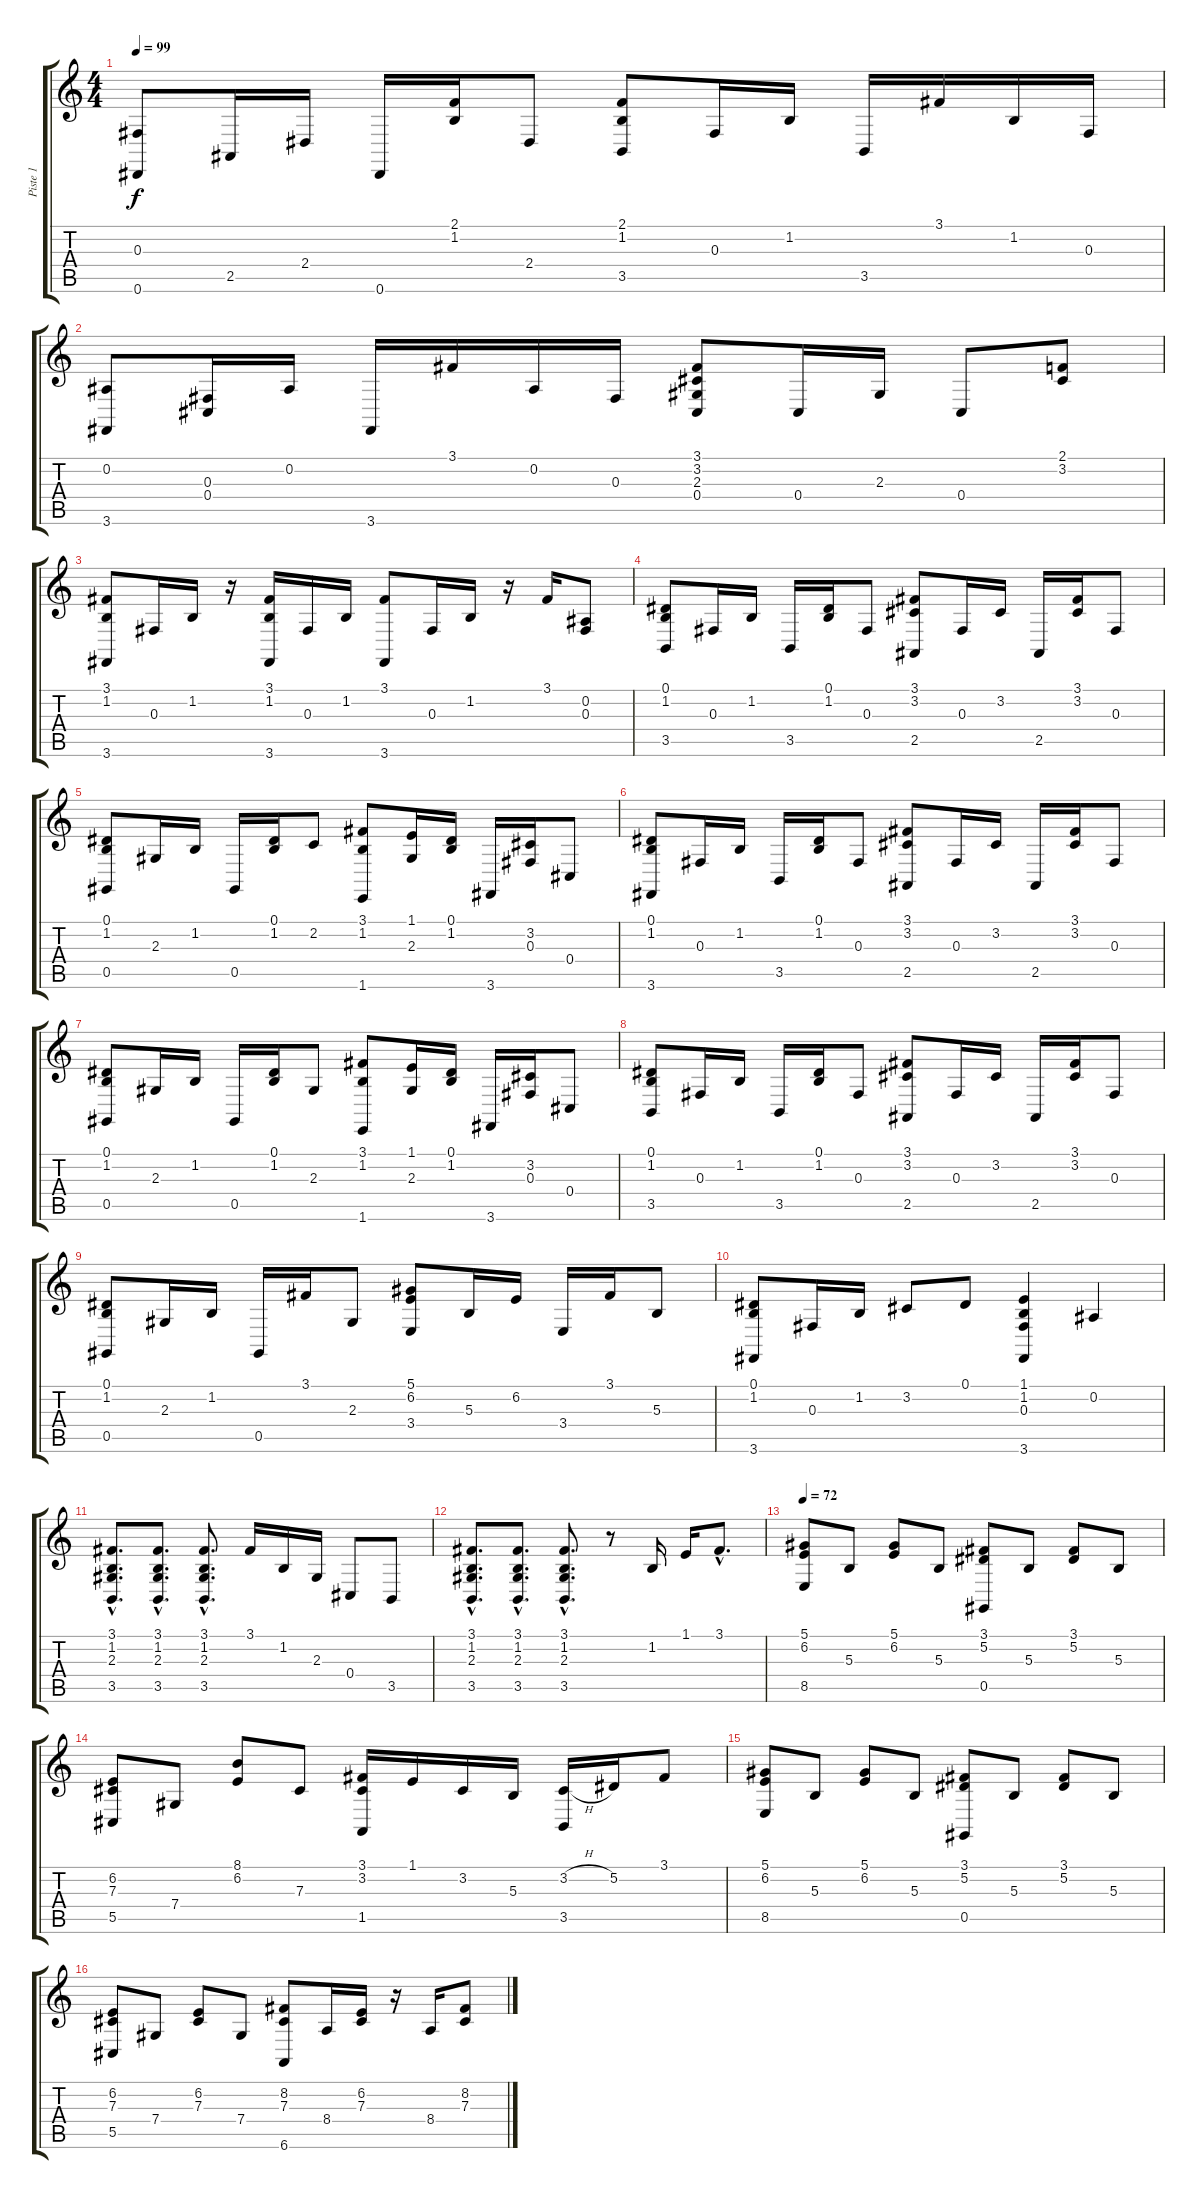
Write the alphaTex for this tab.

\track ("Piste 1" "Piste 1") {instrument acousticgrandpiano}
\staff {score tabs}
\tuning (Eb4 Bb3 Gb3 Db3 Ab2 Eb2) {hide}
\ts (4 4)
\tempo 99
\clef g2
\ks c
(0.3 0.6).8{dy f} 2.5.16 2.4.16 0.6.16 (2.1 1.2).16 2.4.8 (2.1 1.2 3.5).8 0.3.16 1.2.16 3.5.16 3.1.16 1.2.16 0.3.16 |
(0.2 3.6).8 (0.3 0.4).16 0.2.16 3.6.16 3.1.16 0.2.16 0.3.16 (3.1 3.2 2.3 0.4).8 0.4.16 2.3.16 0.4.8 (2.1 3.2).8 |
(3.1 1.2 3.6).8 0.3.16 1.2.16 r.16 (3.1 1.2 3.6).16 0.3.16 1.2.16 (3.1 3.6).8 0.3.16 1.2.16 r.16 3.1.16 (0.2 0.3).8 |
(0.1 1.2 3.5).8 0.3.16 1.2.16 3.5.16 (0.1 1.2).16 0.3.8 (3.1 3.2 2.5).8 0.3.16 3.2.16 2.5.16 (3.1 3.2).16 0.3.8 |
(0.1 1.2 0.5).8 2.3.16 1.2.16 0.5.16 (0.1 1.2).16 2.2.8 (3.1 1.2 1.6).8 (1.1 2.3).16 (0.1 1.2).16 3.6.16 (3.2 0.3).16 0.4.8 |
(0.1 1.2 3.6).8 0.3.16 1.2.16 3.5.16 (0.1 1.2).16 0.3.8 (3.1 3.2 2.5).8 0.3.16 3.2.16 2.5.16 (3.1 3.2).16 0.3.8 |
(0.1 1.2 0.5).8 2.3.16 1.2.16 0.5.16 (0.1 1.2).16 2.3.8 (3.1 1.2 1.6).8 (1.1 2.3).16 (0.1 1.2).16 3.6.16 (3.2 0.3).16 0.4.8 |
(0.1 1.2 3.5).8 0.3.16 1.2.16 3.5.16 (0.1 1.2).16 0.3.8 (3.1 3.2 2.5).8 0.3.16 3.2.16 2.5.16 (3.1 3.2).16 0.3.8 |
(0.1 1.2 0.5).8 2.3.16 1.2.16 0.5.16 3.1.16 2.3.8 (5.1 6.2 3.4).8 5.3.16 6.2.16 3.4.16 3.1.16 5.3.8 |
(0.1 1.2 3.6).8 0.3.16 1.2.16 3.2.8 0.1.8 (1.1 1.2 0.3 3.6).4 0.2.4 |
(3.1{hac} 1.2{hac} 2.3{hac} 3.5{hac}).8{d} (3.1{hac} 1.2{hac} 2.3{hac} 3.5{hac}).8{d} (3.1{hac} 1.2{hac} 2.3{hac} 3.5{hac}).8{d} 3.1.16 1.2.16 2.3.16 0.4.8 3.5.8 |
(3.1{hac} 1.2{hac} 2.3{hac} 3.5{hac}).8{d} (3.1{hac} 1.2{hac} 2.3{hac} 3.5{hac}).8{d} (3.1{hac} 1.2{hac} 2.3{hac} 3.5{hac}).8{d} r.8 1.2.16 1.1.16 3.1{hac}.8{d} |
\tempo 72
(5.1 6.2 8.5).8 5.3.8 (5.1 6.2).8 5.3.8 (3.1 5.2 0.5).8 5.3.8 (3.1 5.2).8 5.3.8 |
(6.2 7.3 5.5).8 7.4.8 (8.1 6.2).8 7.3.8 (3.1 3.2 1.5).16 1.1.16 3.2.16 5.3.16 (3.2{h} 3.5).16 5.2.16 3.1.8 |
(5.1 6.2 8.5).8 5.3.8 (5.1 6.2).8 5.3.8 (3.1 5.2 0.5).8 5.3.8 (3.1 5.2).8 5.3.8 |
(6.2 7.3 5.5).8 7.4.8 (6.2 7.3).8 7.4.8 (8.2 7.3 6.6).8 8.4.16 (6.2 7.3).16 r.16 8.4.16 (8.2 7.3).8
